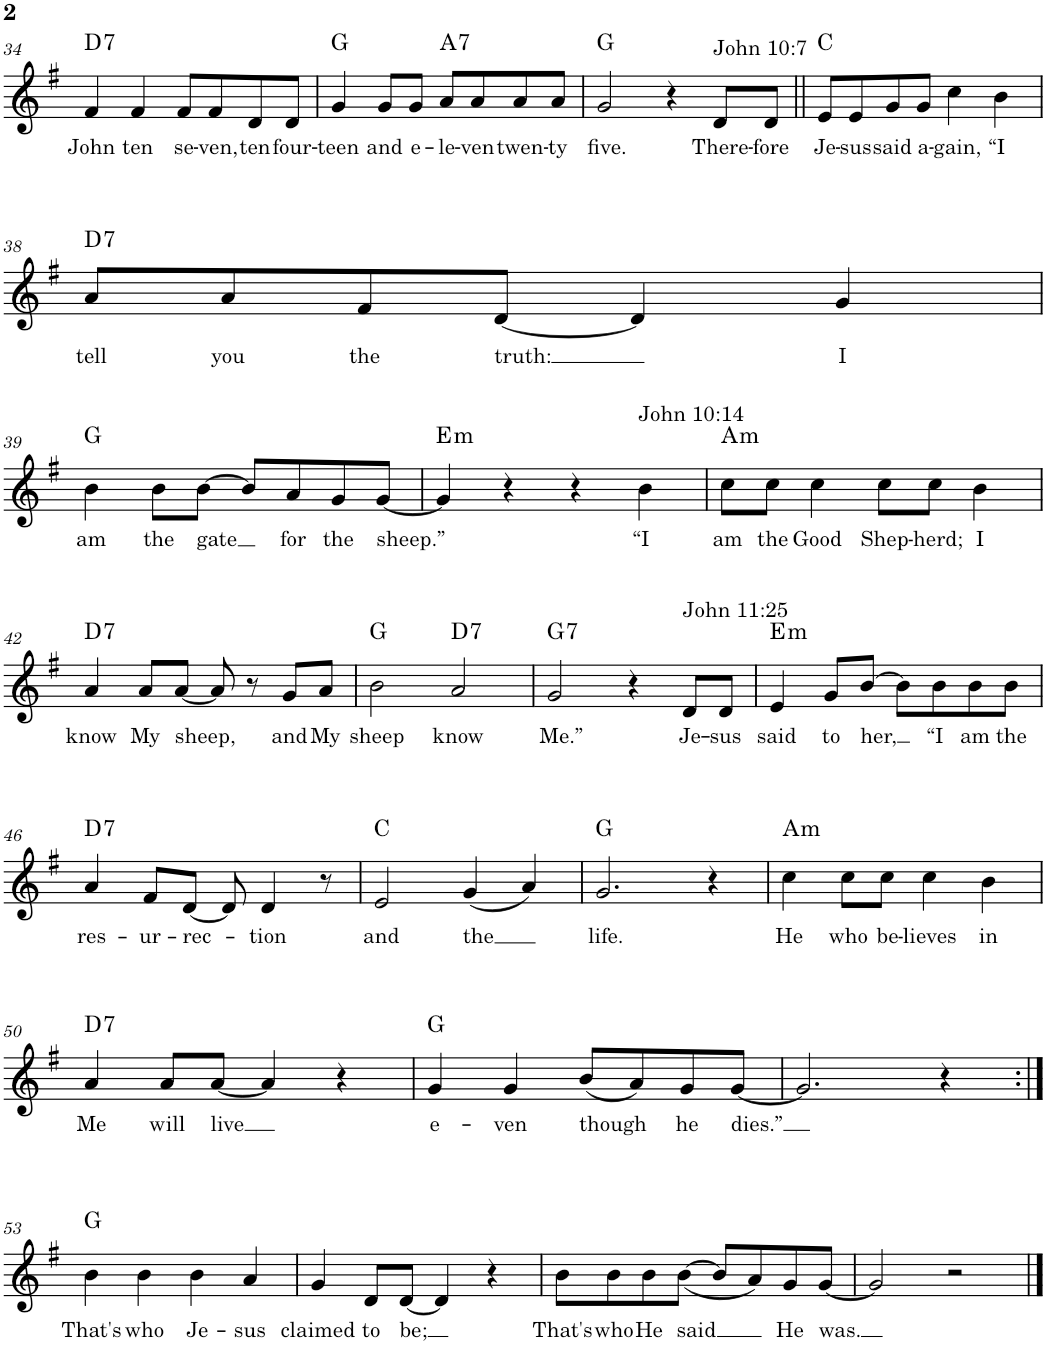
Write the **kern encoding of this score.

**kern	**text	**harte
*part1	*part1	*part1
*staff1	*staff1	*
*I"Piano	*	*
*I'Pno.	*	*
!!LO:PB:g=z
*clefG2	*	*
*k[f#]	*	*
*M4/4	*	*
=34	=34	=34
!	!LO:LY:b	!LO:H:kt=7
4f#/	John	D:7
!	!LO:LY:b	!
4f#/	ten	.
!	!LO:LY:b	!
8f#/L	se-	.
!	!LO:LY:b	!
8f#/	-ven,	.
!	!LO:LY:b	!
8d/	ten	.
!	!LO:LY:b	!
8d/J	four-	.
=35	=35	=35
!	!LO:LY:b	!
4g/	-teen	G:maj
!	!LO:LY:b	!
8g/L	and	.
!	!LO:LY:b	!
8g/J	e-	.
!	!LO:LY:b	!LO:H:kt=7
8a/L	-le-	A:7
!	!LO:LY:b	!
8a/	-ven	.
!	!LO:LY:b	!
8a/	twen-	.
!	!LO:LY:b	!
8a/J	-ty	.
=36	=36	=36
!	!LO:LY:b	!
2g/	five.	G:maj
4r	.	.
!LO:TX:a:t=John 10&colon;7	!	!
!	!LO:LY:b	!
8d/L	There-	.
!	!LO:LY:b	!
8d/J	-fore	.
=37||	=37||	=37||
!	!LO:LY:b	!
8e/L	Je-	C:maj
!	!LO:LY:b	!
8e/	-sus	.
!	!LO:LY:b	!
8g/	said	.
!	!LO:LY:b	!
8g/J	a-	.
!	!LO:LY:b	!
4cc\	-gain,	.
!	!LO:LY:b	!
4b\	“I	.
!!LO:LB:g=z
=38	=38	=38
!	!LO:LY:b	!LO:H:kt=7
8a/L	tell	D:7
!	!LO:LY:b	!
8a/	you	.
!	!LO:LY:b	!
8f#/	the	.
!	!LO:LY:b	!
[8d/J	truth:	.
4d/]	.	.
!	!LO:LY:b	!
4g/	I	.
!!LO:LB:g=z
=39	=39	=39
!	!LO:LY:b	!
4b\	am	G:maj
!	!LO:LY:b	!
8b\L	the	.
!	!LO:LY:b	!
[8b\J	gate	.
8b/L]	.	.
!	!LO:LY:b	!
8a/	for	.
!	!LO:LY:b	!
8g/	the	.
!	!LO:LY:b	!
[8g/J	sheep.”	.
=40	=40	=40
!	!	!LO:H:kt=m
4g/]	.	E:min
4r	.	.
4r	.	.
!LO:TX:a:t=John 10&colon;14	!	!
!	!LO:LY:b	!
4b\	“I	.
=41	=41	=41
!	!LO:LY:b	!LO:H:kt=m
8cc\L	am	A:min
!	!LO:LY:b	!
8cc\J	the	.
!	!LO:LY:b	!
4cc\	Good	.
!	!LO:LY:b	!
8cc\L	Shep-	.
!	!LO:LY:b	!
8cc\J	-herd;	.
!	!LO:LY:b	!
4b\	I	.
!!LO:LB:g=z
=42	=42	=42
!	!LO:LY:b	!LO:H:kt=7
4a/	know	D:7
!	!LO:LY:b	!
8a/L	My	.
!	!LO:LY:b	!
[8a/J	sheep,	.
8a/]	.	.
8r	.	.
!	!LO:LY:b	!
8g/L	and	.
!	!LO:LY:b	!
8a/J	My	.
=43	=43	=43
!	!LO:LY:b	!
2b\	sheep	G:maj
!	!LO:LY:b	!LO:H:kt=7
2a/	know	D:7
=44	=44	=44
!	!LO:LY:b	!LO:H:kt=7
2g/	Me.”	G:7
4r	.	.
!LO:TX:a:t=John 11&colon;25	!	!
!	!LO:LY:b	!
8d/L	Je-	.
!	!LO:LY:b	!
8d/J	-sus	.
=45	=45	=45
!	!LO:LY:b	!LO:H:kt=m
4e/	said	E:min
!	!LO:LY:b	!
8g/L	to	.
!	!LO:LY:b	!
[8b/J	her,	.
8b\L]	.	.
!	!LO:LY:b	!
8b\	“I	.
!	!LO:LY:b	!
8b\	am	.
!	!LO:LY:b	!
8b\J	the	.
!!LO:LB:g=z
=46	=46	=46
!	!LO:LY:b	!LO:H:kt=7
4a/	res-	D:7
!	!LO:LY:b	!
8f#/L	-ur-	.
!	!LO:LY:b	!
[8d/J	-rec-	.
8d/]	.	.
!	!LO:LY:b	!
4d/	-tion	.
8r	.	.
=47	=47	=47
!	!LO:LY:b	!
2e/	and	C:maj
!	!LO:LY:b	!
(4g/	the	.
4a/)	.	.
=48	=48	=48
!	!LO:LY:b	!
2.g/	life.	G:maj
4r	.	.
=49	=49	=49
!	!LO:LY:b	!LO:H:kt=m
4cc\	He	A:min
!	!LO:LY:b	!
8cc\L	who	.
!	!LO:LY:b	!
8cc\J	be-	.
!	!LO:LY:b	!
4cc\	-lieves	.
!	!LO:LY:b	!
4b\	in	.
!!LO:LB:g=z
=50	=50	=50
!	!LO:LY:b	!LO:H:kt=7
4a/	Me	D:7
!	!LO:LY:b	!
8a/L	will	.
!	!LO:LY:b	!
[8a/J	live	.
4a/]	.	.
4r	.	.
=51	=51	=51
!	!LO:LY:b	!
4g/	e-	G:maj
!	!LO:LY:b	!
4g/	-ven	.
!	!LO:LY:b	!
(8b/L	though	.
8a/)	.	.
!	!LO:LY:b	!
8g/	he	.
!	!LO:LY:b	!
[8g/J	dies.”	.
=52	=52	=52
2.g/]	.	.
4r	.	.
!!LO:LB:g=z
=53:|!	=53:|!	=53:|!
!	!LO:LY:b	!
4b\	That's	G:maj
!	!LO:LY:b	!
4b\	who	.
!	!LO:LY:b	!
4b\	Je-	.
!	!LO:LY:b	!
4a/	-sus	.
=54	=54	=54
!	!LO:LY:b	!
4g/	claimed	.
!	!LO:LY:b	!
8d/L	to	.
!	!LO:LY:b	!
[8d/J	be;	.
4d/]	.	.
4r	.	.
=55	=55	=55
!	!LO:LY:b	!
8b\L	That's	.
!	!LO:LY:b	!
8b\	who	.
!	!LO:LY:b	!
8b\	He	.
!	!LO:LY:b	!
(<[8b\J	said	.
8b/L]	.	.
8a/)	.	.
!	!LO:LY:b	!
8g/	He	.
!	!LO:LY:b	!
[8g/J	was.	.
=56	=56	=56
2g/]	.	.
2r	.	.
==	==	==
*-	*-	*-
